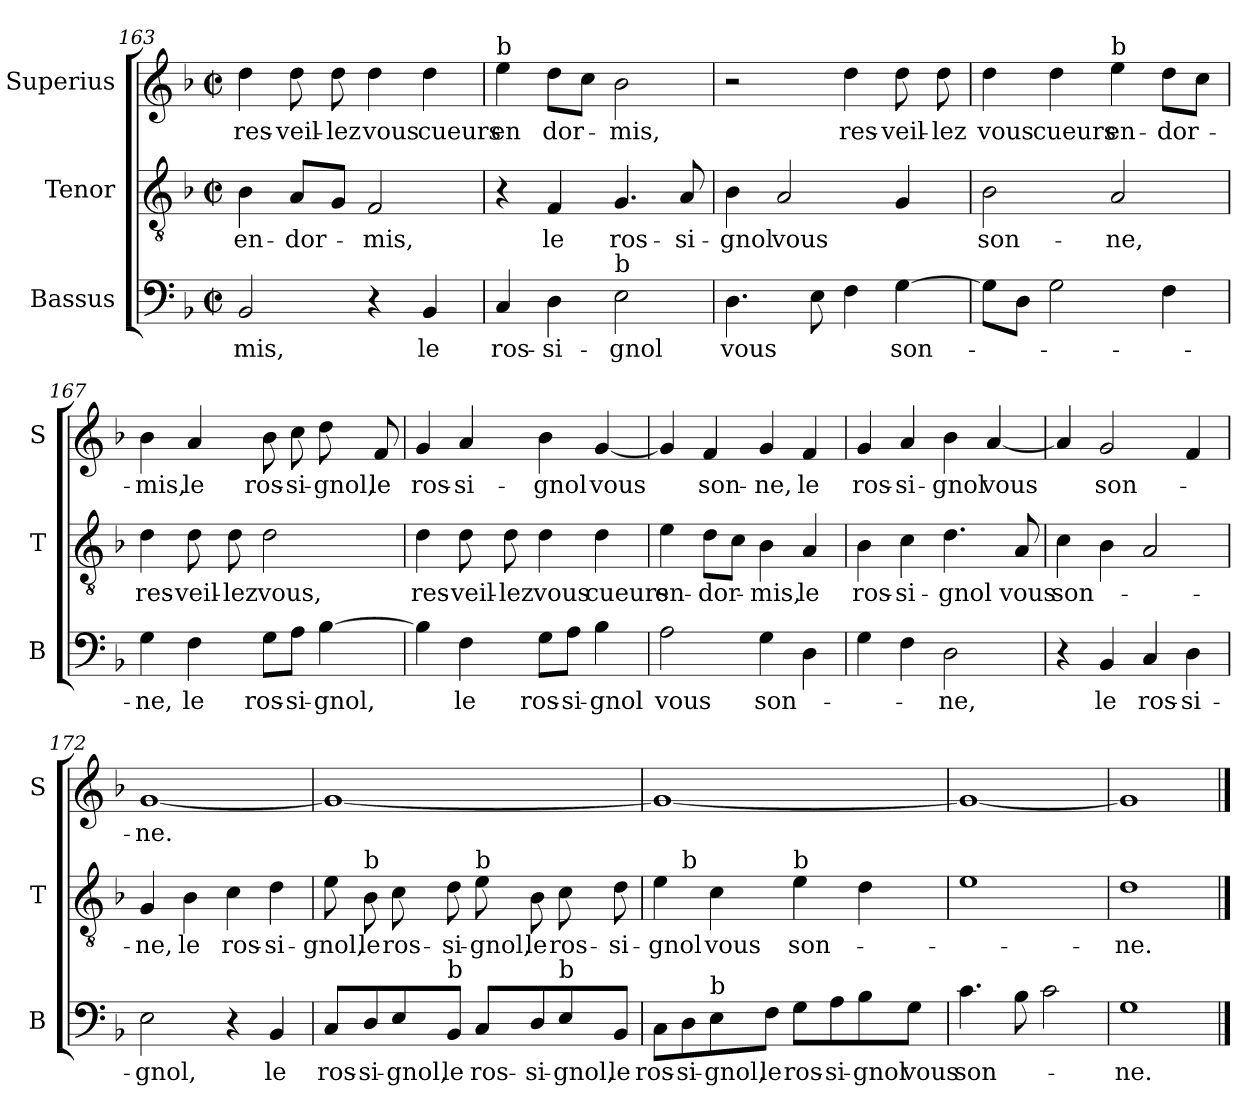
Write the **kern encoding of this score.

**kern	**text	**kern	**text	**kern	**text
*part3	*part3	*part2	*part2	*part1	*part1
*staff3	*staff3	*staff2	*staff2	*staff1	*staff1
*I"Bassus	*	*I"Tenor	*	*I"Superius	*
*I'B	*	*I'T	*	*I'S	*
*clefF4	*	*clefGv2	*	*clefG2	*
*k[b-]	*	*k[b-]	*	*k[b-]	*
*F:	*	*F:	*	*F:	*
*M2/2	*	*M2/2	*	*M2/2	*
*met(c|)	*	*met(c|)	*	*met(c|)	*
=163	=163	=163	=163	=163	=163
!	!LO:LY:b	!	!LO:LY:b	!	!LO:LY:b
2BB-/	-mis,	4B-\	en-	4dd\	res-
!	!	!	!LO:LY:b	!	!LO:LY:b
.	.	8A/L	-dor-	8dd\	-veil-
!	!	!	!	!	!LO:LY:b
.	.	8G/J	.	8dd\	-lez
!	!	!	!LO:LY:b	!	!LO:LY:b
4r	.	2F/	-mis,	4dd\	vous
!	!LO:LY:b	!	!	!	!LO:LY:b
4BB-/	le	.	.	4dd\	cueurs
=164	=164	=164	=164	=164	=164
!	!	!	!	!LO:TX:a:t=b	!
!	!LO:LY:b	!	!	!	!LO:LY:b
4C/	ros-	4r	.	4ee\	en
!	!LO:LY:b	!	!LO:LY:b	!	!LO:LY:b
4D\	-si-	4F/	le	8dd\L	dor-
.	.	.	.	8cc\J	.
!LO:TX:a:t=b	!	!	!	!	!
!	!LO:LY:b	!	!LO:LY:b	!	!LO:LY:b
2E\	-gnol	4.G/	ros-	2b-\	-mis,
!	!	!	!LO:LY:b	!	!
.	.	8A/	-si-	.	.
=165	=165	=165	=165	=165	=165
!	!LO:LY:b	!	!LO:LY:b	!	!
4.D\	vous	4B-\	-gnol	2r	.
!	!	!	!LO:LY:b	!	!
.	.	2A/	vous	.	.
8E\	.	.	.	.	.
!	!	!	!	!	!LO:LY:b
4F\	.	.	.	4dd\	res-
!	!LO:LY:b	!	!	!	!LO:LY:b
[4G\	son-	4G/	.	8dd\	-veil-
!	!	!	!	!	!LO:LY:b
.	.	.	.	8dd\	-lez
=166	=166	=166	=166	=166	=166
!	!	!	!LO:LY:b	!	!LO:LY:b
8G\L]	.	2B-\	son-	4dd\	vous
8D\J	.	.	.	.	.
!	!	!	!	!	!LO:LY:b
2G\	.	.	.	4dd\	cueurs
!	!	!	!	!LO:TX:a:t=b	!
!	!	!	!LO:LY:b	!	!LO:LY:b
.	.	2A/	-ne,	4ee\	en-
!	!	!	!	!	!LO:LY:b
4F\	.	.	.	8dd\L	-dor-
.	.	.	.	8cc\J	.
!!LO:LB:g=z
=167	=167	=167	=167	=167	=167
!	!LO:LY:b	!	!LO:LY:b	!	!LO:LY:b
4G\	-ne,	4d\	res-	4b-\	-mis,
!	!LO:LY:b	!	!LO:LY:b	!	!LO:LY:b
4F\	le	8d\	-veil-	4a/	le
!	!	!	!LO:LY:b	!	!
.	.	8d\	-lez	.	.
!	!LO:LY:b	!	!LO:LY:b	!	!LO:LY:b
8G\L	ros-	2d\	vous,	8b-\	ros-
!	!LO:LY:b	!	!	!	!LO:LY:b
8A\J	-si-	.	.	8cc\	-si-
!	!LO:LY:b	!	!	!	!LO:LY:b
[4B-\	-gnol,	.	.	8dd\	-gnol,
!	!	!	!	!	!LO:LY:b
.	.	.	.	8f/	le
=168	=168	=168	=168	=168	=168
!	!	!	!LO:LY:b	!	!LO:LY:b
4B-\]	.	4d\	res-	4g/	ros-
!	!LO:LY:b	!	!LO:LY:b	!	!LO:LY:b
4F\	le	8d\	-veil-	4a/	-si-
!	!	!	!LO:LY:b	!	!
.	.	8d\	-lez	.	.
!	!LO:LY:b	!	!LO:LY:b	!	!LO:LY:b
8G\L	ros-	4d\	vous	4b-\	-gnol
!	!LO:LY:b	!	!	!	!
8A\J	-si-	.	.	.	.
!	!LO:LY:b	!	!LO:LY:b	!	!LO:LY:b
4B-\	-gnol	4d\	cueurs	[4g/	vous
=169	=169	=169	=169	=169	=169
!	!LO:LY:b	!	!LO:LY:b	!	!
2A\	vous	4e\	en-	4g/]	.
!	!	!	!LO:LY:b	!	!LO:LY:b
.	.	8d\L	-dor-	4f/	son-
.	.	8c\J	.	.	.
!	!LO:LY:b	!	!LO:LY:b	!	!LO:LY:b
4G\	son-	4B-\	-mis,	4g/	-ne,
!	!	!	!LO:LY:b	!	!LO:LY:b
4D\	.	4A/	le	4f/	le
=170	=170	=170	=170	=170	=170
!	!	!	!LO:LY:b	!	!LO:LY:b
4G\	.	4B-\	ros-	4g/	ros-
!	!	!	!LO:LY:b	!	!LO:LY:b
4F\	.	4c\	-si-	4a/	-si-
!	!LO:LY:b	!	!LO:LY:b	!	!LO:LY:b
2D\	-ne,	4.d\	-gnol	4b-\	-gnol
!	!	!	!	!	!LO:LY:b
.	.	.	.	[4a/	vous
!	!	!	!LO:LY:b	!	!
.	.	8A/	vous	.	.
=171	=171	=171	=171	=171	=171
!	!	!	!LO:LY:b	!	!
4r	.	4c\	son-	4a/]	.
!	!LO:LY:b	!	!	!	!LO:LY:b
4BB-/	le	4B-\	.	2g/	son-
!	!LO:LY:b	!	!	!	!
4C/	ros-	2A/	.	.	.
!	!LO:LY:b	!	!	!	!
4D\	-si-	.	.	4f/	.
!!LO:LB:g=z
=172	=172	=172	=172	=172	=172
!	!LO:LY:b	!	!LO:LY:b	!	!LO:LY:b
2E\	-gnol,	4G/	-ne,	[1g	-ne.
!	!	!	!LO:LY:b	!	!
.	.	4B-\	le	.	.
!	!	!	!LO:LY:b	!	!
4r	.	4c\	ros-	.	.
!	!LO:LY:b	!	!LO:LY:b	!	!
4BB-/	le	4d\	-si-	.	.
=173	=173	=173	=173	=173	=173
!	!LO:LY:b	!	!LO:LY:b	!	!
8C/L	ros-	8e\	-gnol,	1g_	.
!	!	!LO:TX:a:t=b	!	!	!
!	!LO:LY:b	!	!LO:LY:b	!	!
8D/	-si-	8B-\	le	.	.
!	!LO:LY:b	!	!LO:LY:b	!	!
8E/	-gnol,	8c\	ros-	.	.
!LO:TX:a:t=b	!	!	!	!	!
!	!LO:LY:b	!	!LO:LY:b	!	!
8BB-/J	le	8d\	-si-	.	.
!	!	!LO:TX:a:t=b	!	!	!
!	!LO:LY:b	!	!LO:LY:b	!	!
8C/L	ros-	8e\	-gnol,	.	.
!	!LO:LY:b	!	!LO:LY:b	!	!
8D/	-si-	8B-\	le	.	.
!LO:TX:a:t=b	!	!	!	!	!
!	!LO:LY:b	!	!LO:LY:b	!	!
8E/	-gnol,	8c\	ros-	.	.
!	!LO:LY:b	!	!LO:LY:b	!	!
8BB-/J	le	8d\	-si-	.	.
=174	=174	=174	=174	=174	=174
!	!LO:LY:b	!	!LO:LY:b	!	!
*	*	*^	*	*	*
8C\L	ros-	4e\	8ryy	-gnol	1g_	.
!	!	!	!LO:TX:a:t=b	!	!	!
!	!LO:LY:b	!	!	!	!	!
8D\	-si-	.	2..ryy	.	.	.
!LO:TX:a:t=b	!	!	!	!	!	!
!	!LO:LY:b	!	!	!LO:LY:b	!	!
8E\	-gnol,	4c\	.	vous	.	.
!	!LO:LY:b	!	!	!	!	!
8F\J	le	.	.	.	.	.
!	!	!LO:TX:a:t=b	!	!	!	!
!	!LO:LY:b	!	!	!LO:LY:b	!	!
8G\L	ros-	4e\	.	son-	.	.
!	!LO:LY:b	!	!	!	!	!
8A\	-si-	.	.	.	.	.
!	!LO:LY:b	!	!	!	!	!
8B-\	-gnol	4d\	.	.	.	.
!	!LO:LY:b	!	!	!	!	!
8G\J	vous	.	.	.	.	.
=175	=175	=175	=175	=175	=175	=175
!	!	!LO:TX:a:t=b	!	!	!	!
!	!LO:LY:b	!	!	!	!	!
*	*	*v	*v	*	*	*
4.c\	son-	1e	.	1g_	.
8B-\	.	.	.	.	.
2c\	.	.	.	.	.
=176	=176	=176	=176	=176	=176
!	!LO:LY:b	!	!LO:LY:b	!	!
1G	-ne.	1d	-ne.	1g]	.
==	==	==	==	==	==
*-	*-	*-	*-	*-	*-
